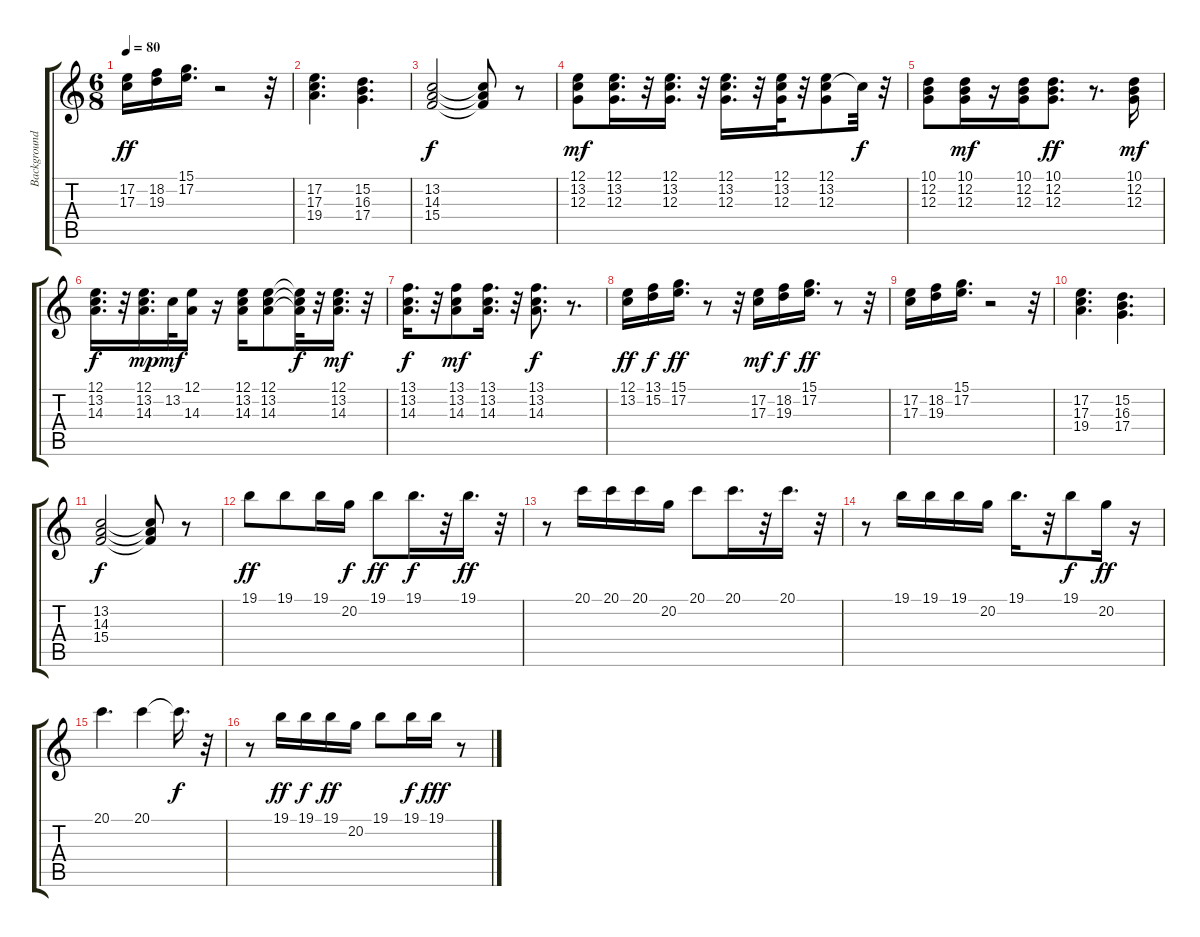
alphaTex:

\track ("Background Vocals" "Background") {instrument voiceoohs}
\staff {score tabs}
\tuning (E4 B3 G3 D3 A2 E2) {hide}
\ts (6 8)
\tempo 80
\clef g2
\ks c
(17.2 17.3).16{dy ff} (18.2 19.3).16 (15.1 17.2).16{d} r.2 r.32 |
(17.2 17.3 19.4).4{d} (15.2 16.3 17.4).4{d} |
(13.2 14.3 15.4).2{dy f} (13.2{t} 14.3{t} 15.4{t}).8 r.8 |
(12.1 13.2 12.3).8{dy mf} (12.1 13.2 12.3).16{d} r.32 (12.1 13.2 12.3).16{d} r.32 (12.1 13.2 12.3).16{d} r.32 (12.1 13.2 12.3).32 r.32 (12.1 13.2 12.3).8 13.2{t}.32{dy f} r.32 |
(10.1 12.2 12.3).8 (10.1 12.2 12.3).16{dy mf} r.16 (10.1 12.2 12.3).16 (10.1 12.2 12.3).8{d dy ff} r.8{d} (10.1 12.2 12.3).16{dy mf} |
(12.1 13.2 14.3).16{d dy f} r.32 (12.1 13.2 14.3).16{d dy mp} 13.2.32{dy mf} (12.1 14.3).16 r.16 (12.1 13.2 14.3).16 (12.1 13.2 14.3).8 (12.1{t} 13.2{t} 14.3{t}).32{dy f} r.32 (12.1 13.2 14.3).16{d dy mf} r.32 |
(13.1 13.2 14.3).16{d dy f} r.32 (13.1 13.2 14.3).8{dy mf} (13.1 13.2 14.3).16{d} r.32 (13.1 13.2 14.3).8{d dy f} r.8{d} |
(12.1 13.2).16{dy ff} (13.1 15.2).16{dy f} (15.1 17.2).16{d dy ff} r.8 r.32 (17.2 17.3).16{dy mf} (18.2 19.3).16{dy f} (15.1 17.2).16{d dy ff} r.8 r.32 |
(17.2 17.3).16 (18.2 19.3).16 (15.1 17.2).16{d} r.2 r.32 |
(17.2 17.3 19.4).4{d} (15.2 16.3 17.4).4{d} |
(13.2 14.3 15.4).2{dy f} (13.2{t} 14.3{t} 15.4{t}).8 r.8 |
19.1.8{dy ff} 19.1.8 19.1.16 20.2.16{dy f} 19.1.8{dy ff} 19.1.16{d dy f} r.32 19.1.16{d dy ff} r.32 |
r.8 20.1.16 20.1.16 20.1.16 20.2.16 20.1.8 20.1.16{d} r.32 20.1.16{d} r.32 |
r.8 19.1.16 19.1.16 19.1.16 20.2.16 19.1.16{d} r.32 19.1.8{dy f} 20.2.16{dy ff} r.16 |
20.1.4{d} 20.1.4 20.1{t}.16{d dy f} r.32 |
r.8 19.1.16{dy ff} 19.1.16{dy f} 19.1.16{dy ff} 20.2.16 19.1.8 19.1.16{dy f} 19.1.16{dy fff} r.8
